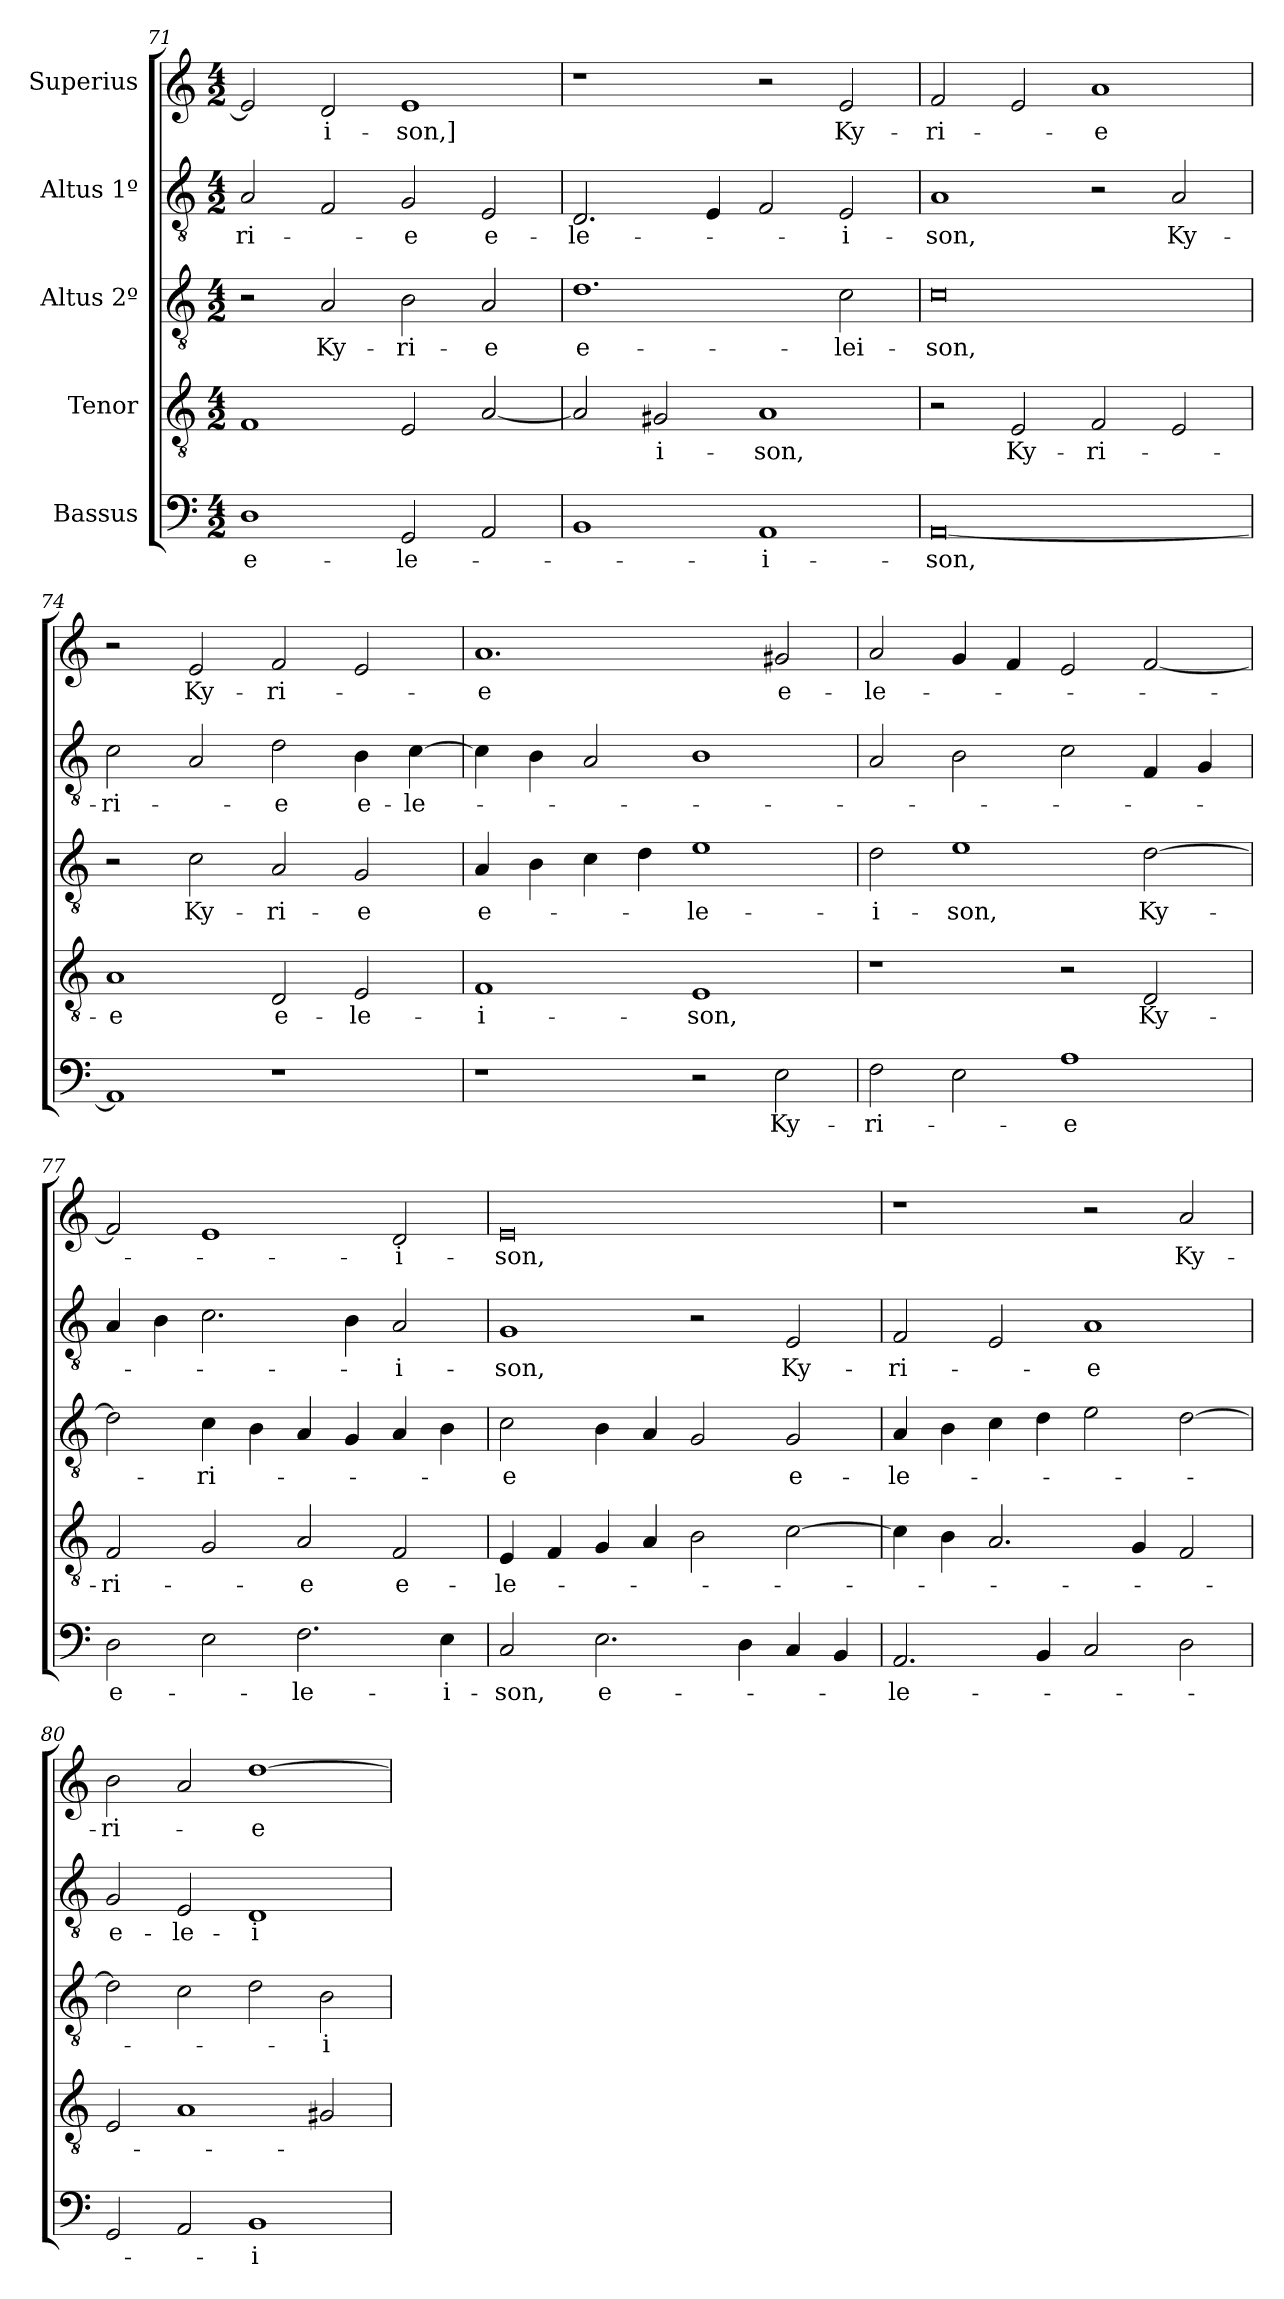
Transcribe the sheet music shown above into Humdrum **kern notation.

**kern	**text	**kern	**text	**kern	**text	**kern	**text	**kern	**text
*part5	*part5	*part4	*part4	*part3	*part3	*part2	*part2	*part1	*part1
*staff5	*staff5	*staff4	*staff4	*staff3	*staff3	*staff2	*staff2	*staff1	*staff1
*I"Bassus	*	*I"Tenor	*	*I"Altus 2º	*	*I"Altus 1º	*	*I"Superius	*
*clefF4	*	*clefGv2	*	*clefGv2	*	*clefGv2	*	*clefG2	*
*k[]	*	*k[]	*	*k[]	*	*k[]	*	*k[]	*
*M4/2	*	*M4/2	*	*M4/2	*	*M4/2	*	*M4/2	*
=71	=71	=71	=71	=71	=71	=71	=71	=71	=71
1D\	e-	1F/	.	2r	.	2A/	-ri-	2e/]	.
.	.	.	.	2A/	Ky-	2F/	.	2d/	-i-
2GG/	-le-	2E/	.	2B\	-ri-	2G/	-e	1e/	-son,]
2AA/	.	[2A/	.	2A/	-e	2E/	e-	.	.
=72	=72	=72	=72	=72	=72	=72	=72	=72	=72
1BB/	.	2A/]	.	1.d\	e-	2.D/	-le-	1r	.
.	.	2G#X/	-i-	.	.	.	.	.	.
.	.	.	.	.	.	4E/	.	.	.
1AA/	-i-	1A/	-son,	.	.	2F/	.	2r	.
.	.	.	.	2c\	-lei-	2E/	-i-	2e/	Ky-
=73	=73	=73	=73	=73	=73	=73	=73	=73	=73
[0AA/	-son,	2r	.	0c\	-son,	1A/	-son,	2f/	-ri-
.	.	2E/	Ky-	.	.	.	.	2e/	.
.	.	2F/	-ri-	.	.	2r	.	1a/	-e
.	.	2E/	.	.	.	2A/	Ky-	.	.
=74	=74	=74	=74	=74	=74	=74	=74	=74	=74
1AA/]	.	1A/	-e	2r	.	2c\	-ri-	2r	.
.	.	.	.	2c\	Ky-	2A/	.	2e/	Ky-
1r	.	2D/	e-	2A/	-ri-	2d\	-e	2f/	-ri-
.	.	2E/	-le-	2G/	-e	4B\	e-	2e/	.
.	.	.	.	.	.	[4c\	-le-	.	.
=75	=75	=75	=75	=75	=75	=75	=75	=75	=75
1r	.	1F/	-i-	4A/	e-	4c\]	.	1.a/	-e
.	.	.	.	4B\	.	4B\	.	.	.
.	.	.	.	4c\	.	2A/	.	.	.
.	.	.	.	4d\	.	.	.	.	.
2r	.	1E/	-son,	1e\	-le-	1B\	.	.	.
2E\	Ky-	.	.	.	.	.	.	2g#X/	e-
=76	=76	=76	=76	=76	=76	=76	=76	=76	=76
2F\	-ri-	1r	.	2d\	-i-	2A/	.	2a/	-le-
2E\	.	.	.	1e\	-son,	2B\	.	4g/	.
.	.	.	.	.	.	.	.	4f/	.
1A\	-e	2r	.	.	.	2c\	.	2e/	.
.	.	2D/	Ky-	[2d\	Ky-	4F/	.	[2f/	.
.	.	.	.	.	.	4G/	.	.	.
=77	=77	=77	=77	=77	=77	=77	=77	=77	=77
2D\	e-	2F/	-ri-	2d\]	.	4A/	.	2f/]	.
.	.	.	.	.	.	4B\	.	.	.
2E\	.	2G/	.	4c\	-ri-	2.c\	.	1e/	.
.	.	.	.	4B\	.	.	.	.	.
2.F\	-le-	2A/	-e	4A/	.	.	.	.	.
.	.	.	.	4G/	.	4B\	.	.	.
.	.	2F/	e-	4A/	.	2A/	-i-	2d/	-i-
4E\	-i-	.	.	4B\	.	.	.	.	.
=78	=78	=78	=78	=78	=78	=78	=78	=78	=78
2C/	-son,	4E/	-le-	2c\	-e	1G/	-son,	0e/	-son,
.	.	4F/	.	.	.	.	.	.	.
2.E\	e-	4G/	.	4B\	.	.	.	.	.
.	.	4A/	.	4A/	.	.	.	.	.
.	.	2B\	.	2G/	.	2r	.	.	.
4D\	.	.	.	.	.	.	.	.	.
4C/	.	[2c\	.	2G/	e-	2E/	Ky-	.	.
4BB/	.	.	.	.	.	.	.	.	.
=79	=79	=79	=79	=79	=79	=79	=79	=79	=79
2.AA/	-le-	4c\]	.	4A/	-le-	2F/	-ri-	1r	.
.	.	4B\	.	4B\	.	.	.	.	.
.	.	2.A/	.	4c\	.	2E/	.	.	.
4BB/	.	.	.	4d\	.	.	.	.	.
2C/	.	.	.	2e\	.	1A/	-e	2r	.
.	.	4G/	.	.	.	.	.	.	.
2D\	.	2F/	.	[2d\	.	.	.	2a/	Ky-
=80	=80	=80	=80	=80	=80	=80	=80	=80	=80
2GG/	.	2E/	.	2d\]	.	2G/	e-	2b\	-ri-
2AA/	.	1A/	.	2c\	.	2E/	-le-	2a/	.
1BB/	-i-	.	.	2d\	.	1D/	-i-	[1dd\	-e
.	.	2G#X/	.	2B\	-i-	.	.	.	.
=	=	=	=	=	=	=	=	=	=
*-	*-	*-	*-	*-	*-	*-	*-	*-	*-
